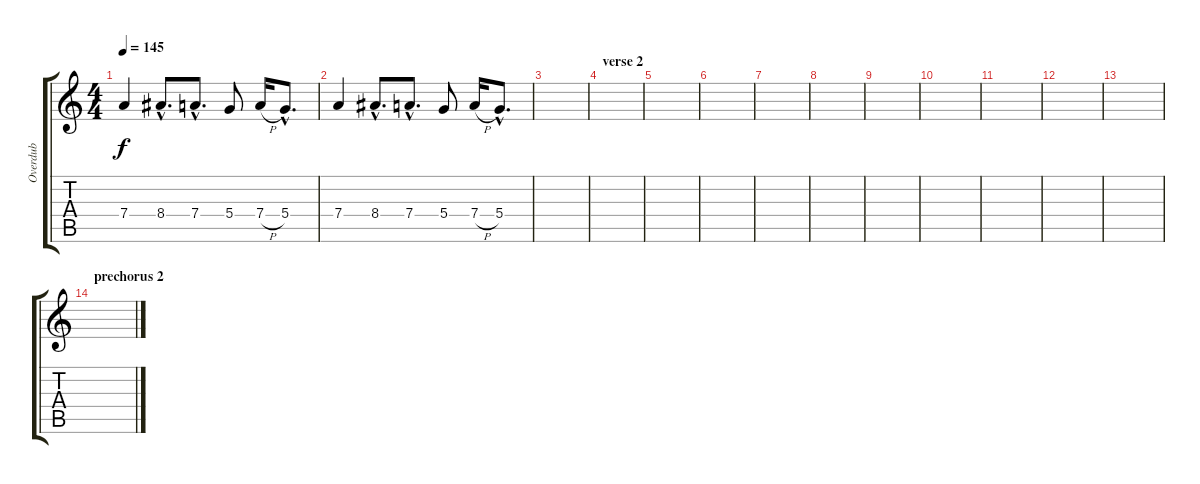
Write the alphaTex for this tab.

\track ("Overdub" "Overdub") {instrument distortionguitar}
\staff {score tabs}
\tuning (E4 B3 G3 D3 A2 D2) {hide}
\ts (4 4)
\tempo 145
\clef g2
\ks c
7.4.4{dy f} 8.4{hac}.8{d} 7.4{hac}.8{d} 5.4.8 7.4{h}.16 5.4{hac}.8{d} |
7.4.4 8.4{hac}.8{d} 7.4{hac}.8{d} 5.4.8 7.4{h}.16 5.4{hac}.8{d} |
|
\section ("" "verse 2")
|
|
|
|
|
|
|
|
|
|
\section ("" "prechorus 2")
